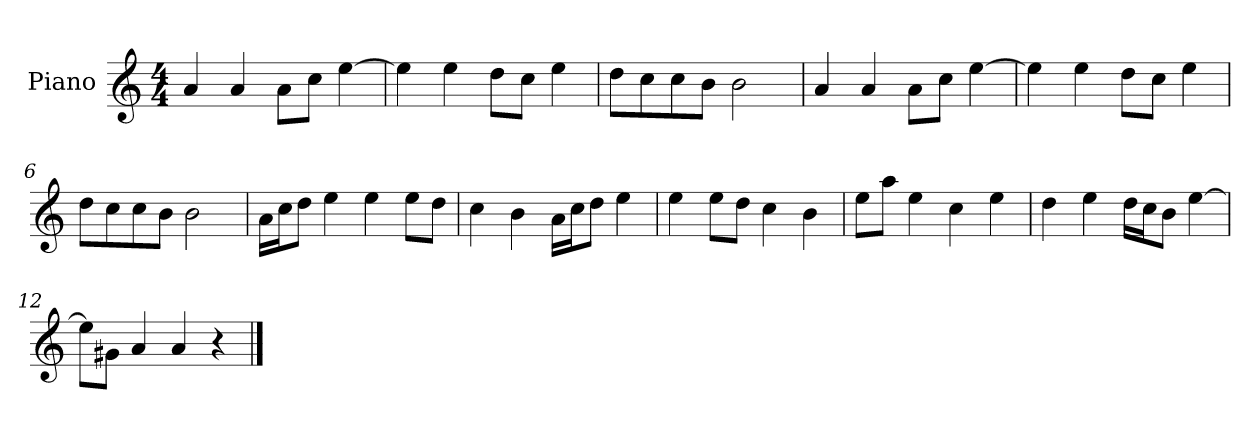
**kern
*part1
*staff1
*I"Piano
*I'P-no
*clefG2
*k[]
*M4/4
*MM90
=1
4a/
4a/
8a\L
8cc\J
[4ee\
=2
4ee\]
4ee\
8dd\L
8cc\J
4ee\
=3
8dd\L
8cc\
8cc\
8b\J
2b\
=4
4a/
4a/
8a\L
8cc\J
[4ee\
=5
4ee\]
4ee\
8dd\L
8cc\J
4ee\
=6
8dd\L
8cc\
8cc\
8b\J
2b\
=7
16a\LL
16cc\J
8dd\J
4ee\
4ee\
8ee\L
8dd\J
!!LO:LB:g=z
=8
4cc\
4b\
16a\LL
16cc\J
8dd\J
4ee\
=9
4ee\
8ee\L
8dd\J
4cc\
4b\
=10
8ee\L
8aa\J
4ee\
4cc\
4ee\
=11
4dd\
4ee\
16dd\LL
16cc\J
8b\J
[4ee\
=12
8ee\L]
8g#X\J
4a/
4a/
4r
==
*-
